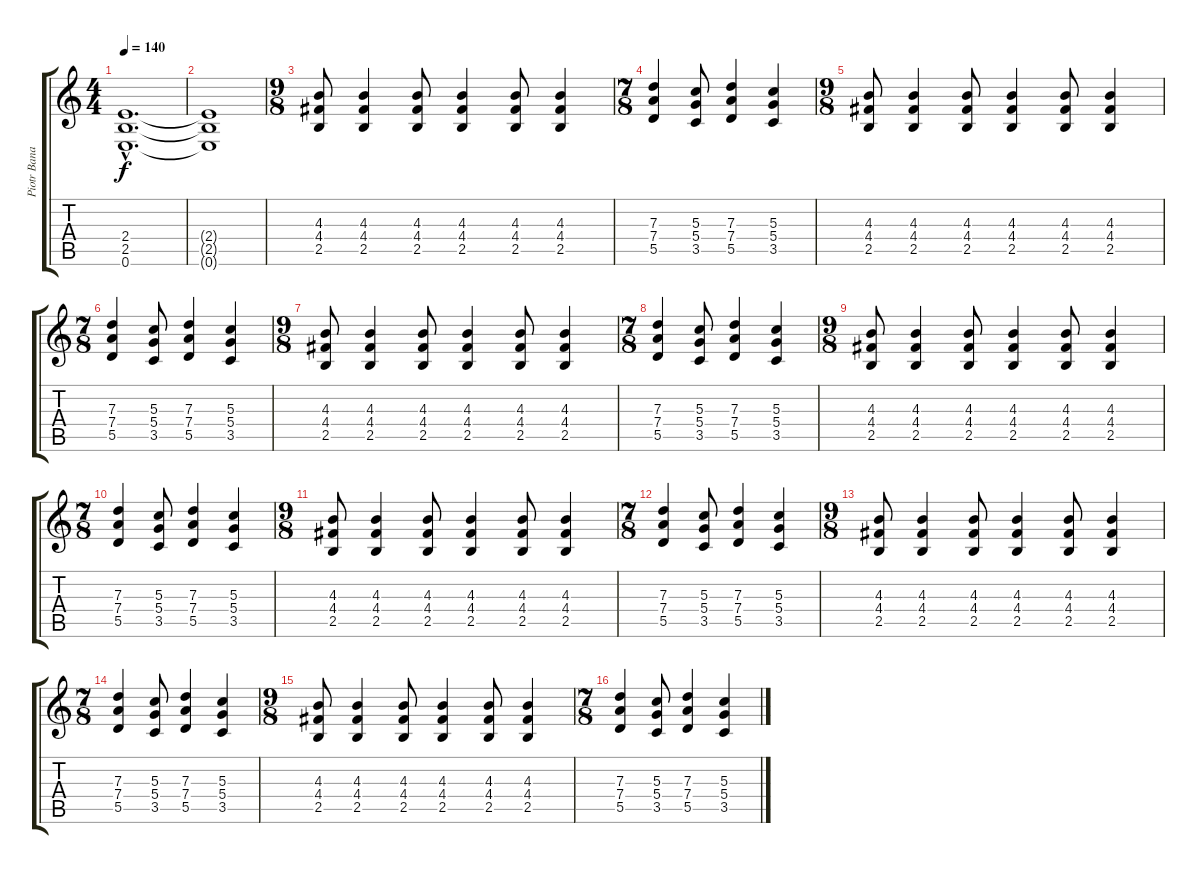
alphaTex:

\track ("Piotr Banach (Prowadząca)" "Piotr Bana") {instrument overdrivenguitar}
\staff {score tabs}
\tuning (E4 B3 G3 D3 A2 E2) {hide}
\ts (4 4)
\tempo 140
\clef g2
\ks c
(2.4{hac} 2.5{hac} 0.6{hac}).1{d dy f} |
(2.4{t} 2.5{t} 0.6{t}).1 |
\ts (9 8)
(4.3 4.4 2.5).8 (4.3 4.4 2.5).4 (4.3 4.4 2.5).8 (4.3 4.4 2.5).4 (4.3 4.4 2.5).8 (4.3 4.4 2.5).4 |
\ts (7 8)
(7.3 7.4 5.5).4 (5.3 5.4 3.5).8 (7.3 7.4 5.5).4 (5.3 5.4 3.5).4 |
\ts (9 8)
(4.3 4.4 2.5).8 (4.3 4.4 2.5).4 (4.3 4.4 2.5).8 (4.3 4.4 2.5).4 (4.3 4.4 2.5).8 (4.3 4.4 2.5).4 |
\ts (7 8)
(7.3 7.4 5.5).4 (5.3 5.4 3.5).8 (7.3 7.4 5.5).4 (5.3 5.4 3.5).4 |
\ts (9 8)
(4.3 4.4 2.5).8 (4.3 4.4 2.5).4 (4.3 4.4 2.5).8 (4.3 4.4 2.5).4 (4.3 4.4 2.5).8 (4.3 4.4 2.5).4 |
\ts (7 8)
(7.3 7.4 5.5).4 (5.3 5.4 3.5).8 (7.3 7.4 5.5).4 (5.3 5.4 3.5).4 |
\ts (9 8)
(4.3 4.4 2.5).8 (4.3 4.4 2.5).4 (4.3 4.4 2.5).8 (4.3 4.4 2.5).4 (4.3 4.4 2.5).8 (4.3 4.4 2.5).4 |
\ts (7 8)
(7.3 7.4 5.5).4 (5.3 5.4 3.5).8 (7.3 7.4 5.5).4 (5.3 5.4 3.5).4 |
\ts (9 8)
(4.3 4.4 2.5).8 (4.3 4.4 2.5).4 (4.3 4.4 2.5).8 (4.3 4.4 2.5).4 (4.3 4.4 2.5).8 (4.3 4.4 2.5).4 |
\ts (7 8)
(7.3 7.4 5.5).4 (5.3 5.4 3.5).8 (7.3 7.4 5.5).4 (5.3 5.4 3.5).4 |
\ts (9 8)
(4.3 4.4 2.5).8 (4.3 4.4 2.5).4 (4.3 4.4 2.5).8 (4.3 4.4 2.5).4 (4.3 4.4 2.5).8 (4.3 4.4 2.5).4 |
\ts (7 8)
(7.3 7.4 5.5).4 (5.3 5.4 3.5).8 (7.3 7.4 5.5).4 (5.3 5.4 3.5).4 |
\ts (9 8)
(4.3 4.4 2.5).8 (4.3 4.4 2.5).4 (4.3 4.4 2.5).8 (4.3 4.4 2.5).4 (4.3 4.4 2.5).8 (4.3 4.4 2.5).4 |
\ts (7 8)
(7.3 7.4 5.5).4 (5.3 5.4 3.5).8 (7.3 7.4 5.5).4 (5.3 5.4 3.5).4
